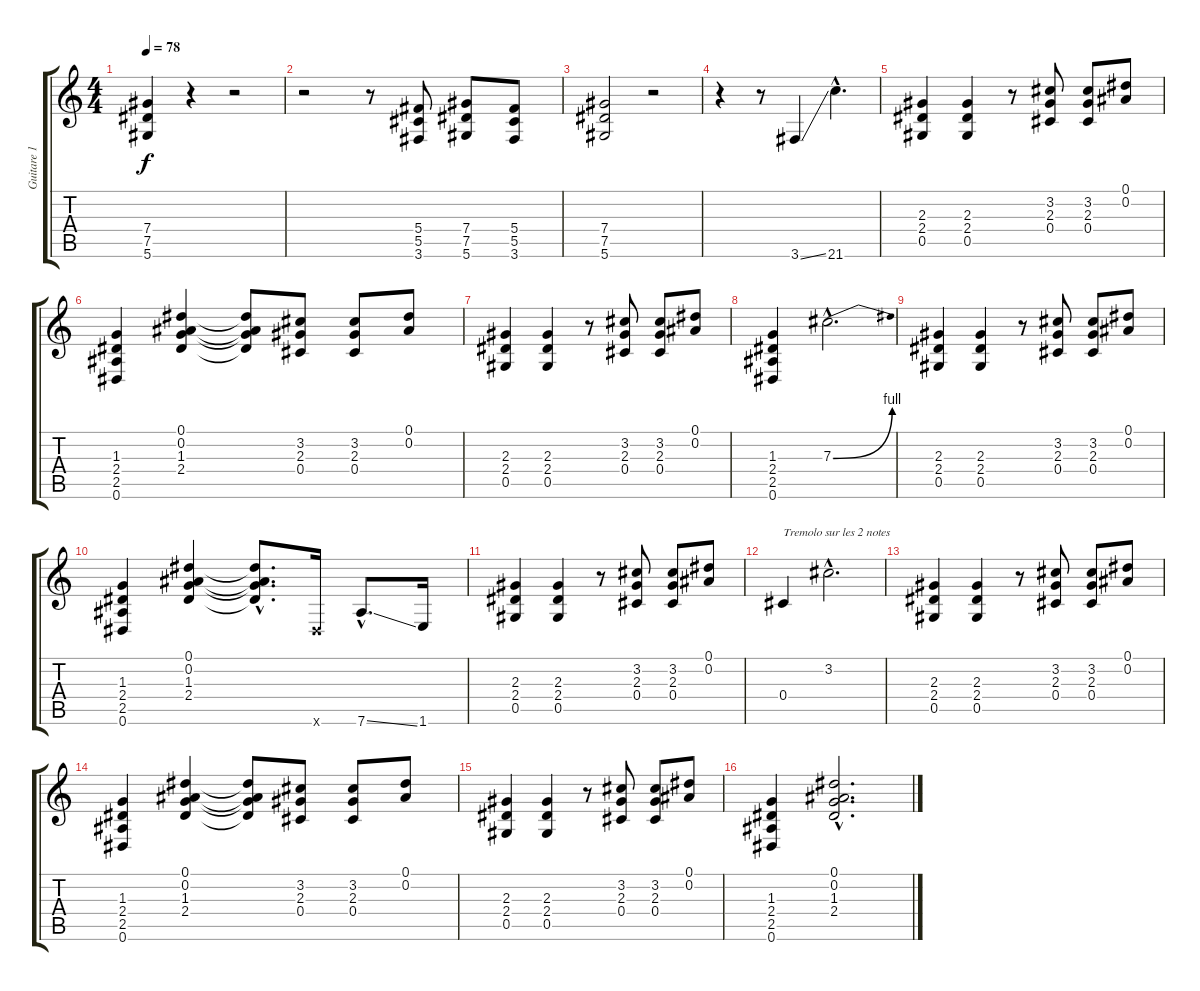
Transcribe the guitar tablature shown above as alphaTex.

\track ("Guitare 1 (Jimi Hendrix)" "Guitare 1 ") {instrument distortionguitar}
\staff {score tabs}
\tuning (Eb4 Bb3 Gb3 Db3 Ab2 Eb2) {hide}
\ts (4 4)
\tempo 78
\clef g2
\ks c
(7.4 7.5 5.6).4{dy f} r.4 r.2 |
r.2 r.8 (5.4 5.5 3.6).8 (7.4 7.5 5.6).8 (5.4 5.5 3.6).8 |
(7.4 7.5 5.6).2 r.2 |
r.4 r.8 3.6{ss}.4 21.6{hac}.4{d} |
(2.3 2.4 0.5).4 (2.3 2.4 0.5).4 r.8 (3.2 2.3 0.4).8 (3.2 2.3 0.4).8 (0.1 0.2).8 |
(1.3 2.4 2.5 0.6).4 (0.1 0.2 1.3 2.4).4 (0.1{t} 0.2{t} 1.3{t} 2.4{t}).8 (3.2 2.3 0.4).8 (3.2 2.3 0.4).8 (0.1 0.2).8 |
(2.3 2.4 0.5).4 (2.3 2.4 0.5).4 r.8 (3.2 2.3 0.4).8 (3.2 2.3 0.4).8 (0.1 0.2).8 |
(1.3 2.4 2.5 0.6).4 7.3{be (bend 0 0 60 4) hac}.2{d} |
(2.3 2.4 0.5).4 (2.3 2.4 0.5).4 r.8 (3.2 2.3 0.4).8 (3.2 2.3 0.4).8 (0.1 0.2).8 |
(1.3 2.4 2.5 0.6).4 (0.1 0.2 1.3 2.4).4 (0.1{hac t} 0.2{hac t} 1.3{hac t} 2.4{hac t}).8{d} 0.6{x}.16 7.6{ss hac}.8{d} 1.6.16 |
(2.3 2.4 0.5).4 (2.3 2.4 0.5).4 r.8 (3.2 2.3 0.4).8 (3.2 2.3 0.4).8 (0.1 0.2).8 |
0.4.4{txt "Tremolo sur les 2 notes"} 3.2{hac}.2{d} |
(2.3 2.4 0.5).4 (2.3 2.4 0.5).4 r.8 (3.2 2.3 0.4).8 (3.2 2.3 0.4).8 (0.1 0.2).8 |
(1.3 2.4 2.5 0.6).4 (0.1 0.2 1.3 2.4).4 (0.1{t} 0.2{t} 1.3{t} 2.4{t}).8 (3.2 2.3 0.4).8 (3.2 2.3 0.4).8 (0.1 0.2).8 |
(2.3 2.4 0.5).4 (2.3 2.4 0.5).4 r.8 (3.2 2.3 0.4).8 (3.2 2.3 0.4).8 (0.1 0.2).8 |
(1.3 2.4 2.5 0.6).4 (0.1{hac} 0.2{hac} 1.3{hac} 2.4{hac}).2{d}
